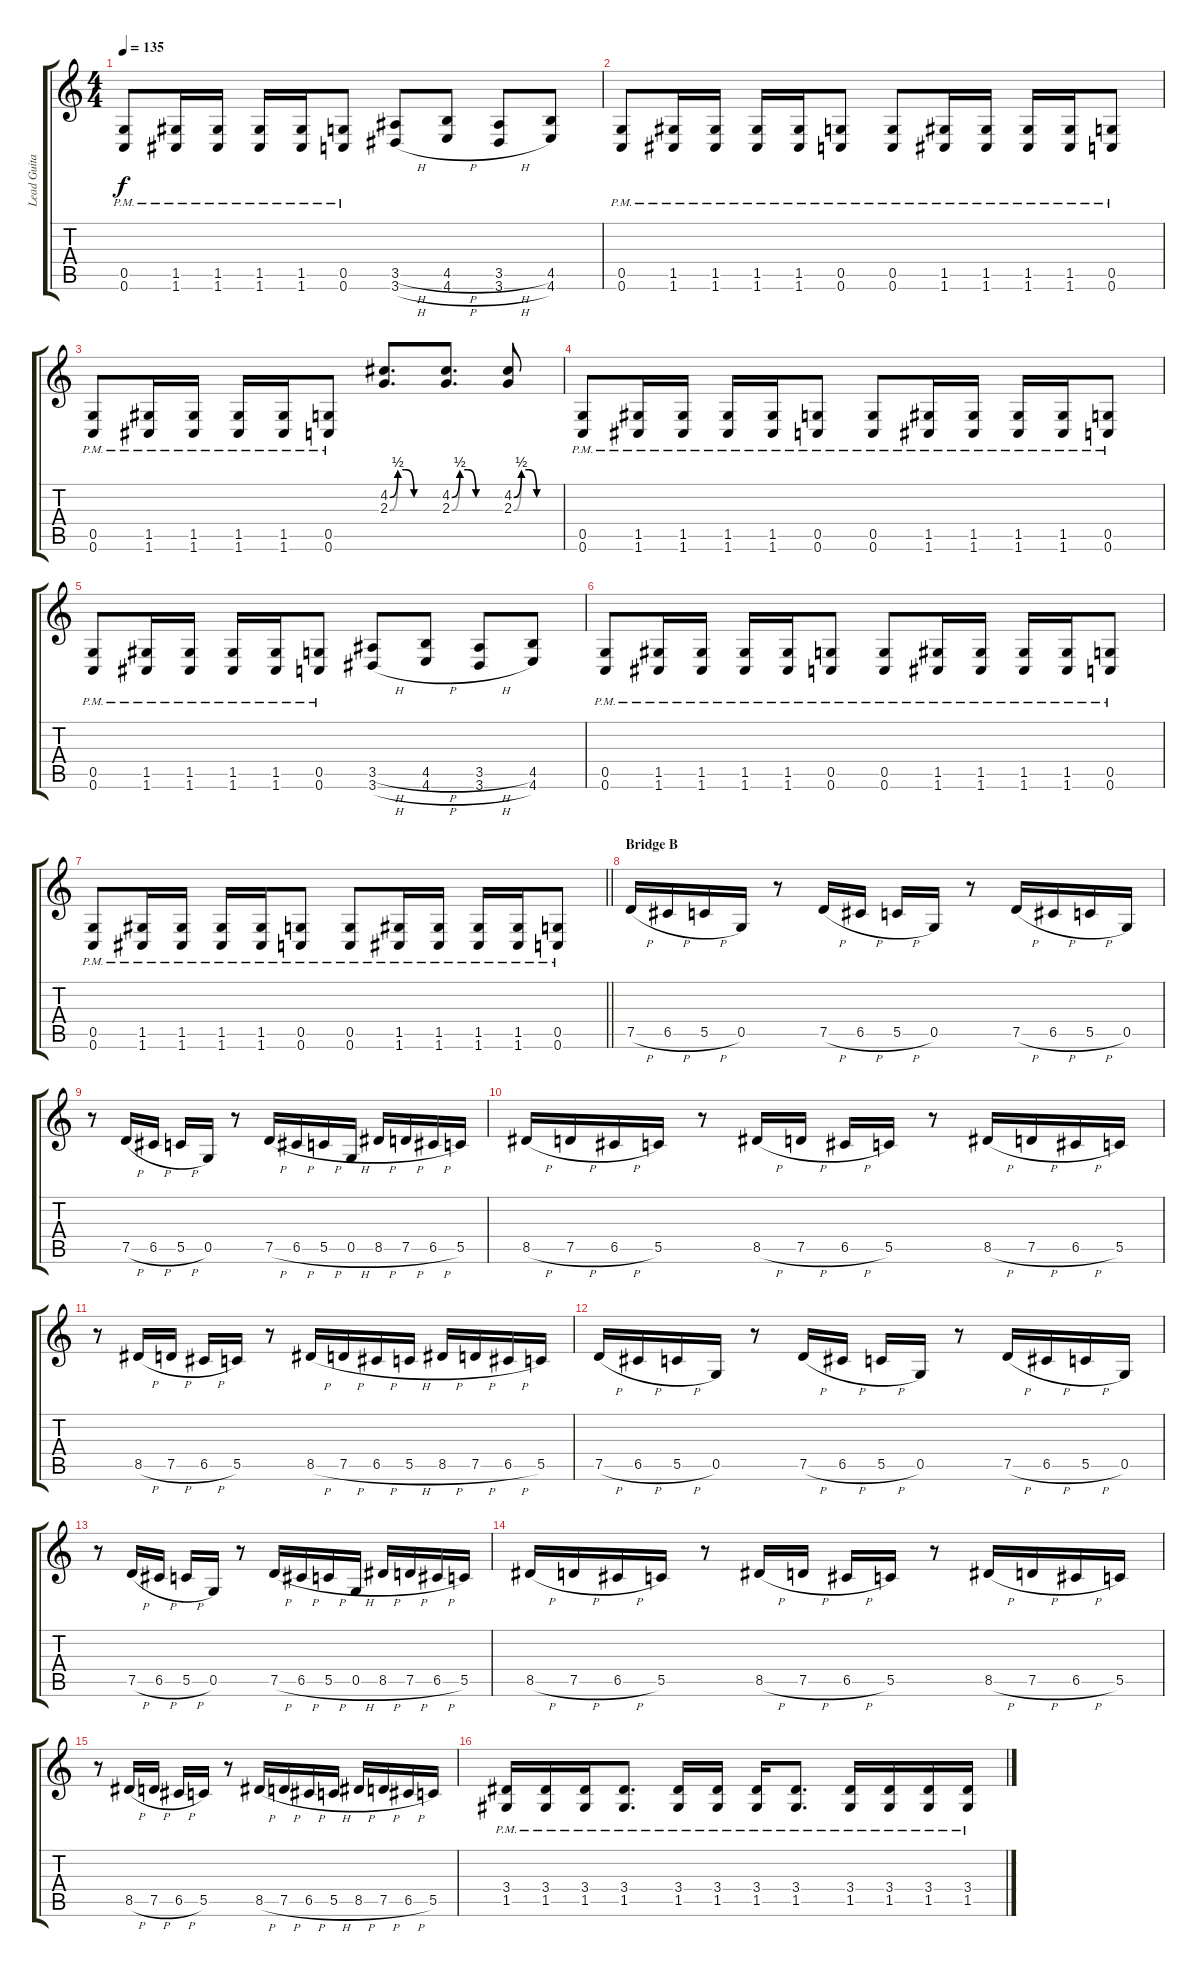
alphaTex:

\track ("Lead Guitar" "Lead Guita") {instrument distortionguitar}
\staff {score tabs}
\tuning (D4 A3 F3 C3 G2 C2) {hide}
\ts (4 4)
\tempo 135
\clef g2
\ks c
(0.5{pm} 0.6{pm}).8{dy f} (1.5{pm} 1.6{pm}).16 (1.5{pm} 1.6{pm}).16 (1.5{pm} 1.6{pm}).16 (1.5{pm} 1.6{pm}).16 (0.5{pm} 0.6{pm}).8 (3.5{h} 3.6{h}).8 (4.5{h} 4.6{h}).8 (3.5{h} 3.6{h}).8 (4.5 4.6).8 |
(0.5{pm} 0.6{pm}).8 (1.5{pm} 1.6{pm}).16 (1.5{pm} 1.6{pm}).16 (1.5{pm} 1.6{pm}).16 (1.5{pm} 1.6{pm}).16 (0.5{pm} 0.6{pm}).8 (0.5{pm} 0.6{pm}).8 (1.5{pm} 1.6{pm}).16 (1.5{pm} 1.6{pm}).16 (1.5{pm} 1.6{pm}).16 (1.5{pm} 1.6{pm}).16 (0.5{pm} 0.6{pm}).8 |
(0.5{pm} 0.6{pm}).8 (1.5{pm} 1.6{pm}).16 (1.5{pm} 1.6{pm}).16 (1.5{pm} 1.6{pm}).16 (1.5{pm} 1.6{pm}).16 (0.5{pm} 0.6{pm}).8 (4.2{be (custom 0 0 10 2 20 2 30 0 60 0)} 2.3{be (custom 0 0 10 2 20 2 30 0 60 0)}).8{d} (4.2{be (custom 0 0 10 2 20 2 30 0 60 0)} 2.3{be (custom 0 0 10 2 20 2 30 0 60 0)}).8{d} (4.2{be (custom 0 0 10 2 20 2 30 0 60 0)} 2.3{be (custom 0 0 10 2 20 2 30 0 60 0)}).8 |
(0.5{pm} 0.6{pm}).8 (1.5{pm} 1.6{pm}).16 (1.5{pm} 1.6{pm}).16 (1.5{pm} 1.6{pm}).16 (1.5{pm} 1.6{pm}).16 (0.5{pm} 0.6{pm}).8 (0.5{pm} 0.6{pm}).8 (1.5{pm} 1.6{pm}).16 (1.5{pm} 1.6{pm}).16 (1.5{pm} 1.6{pm}).16 (1.5{pm} 1.6{pm}).16 (0.5{pm} 0.6{pm}).8 |
(0.5{pm} 0.6{pm}).8 (1.5{pm} 1.6{pm}).16 (1.5{pm} 1.6{pm}).16 (1.5{pm} 1.6{pm}).16 (1.5{pm} 1.6{pm}).16 (0.5{pm} 0.6{pm}).8 (3.5{h} 3.6{h}).8 (4.5{h} 4.6{h}).8 (3.5{h} 3.6{h}).8 (4.5 4.6).8 |
(0.5{pm} 0.6{pm}).8 (1.5{pm} 1.6{pm}).16 (1.5{pm} 1.6{pm}).16 (1.5{pm} 1.6{pm}).16 (1.5{pm} 1.6{pm}).16 (0.5{pm} 0.6{pm}).8 (0.5{pm} 0.6{pm}).8 (1.5{pm} 1.6{pm}).16 (1.5{pm} 1.6{pm}).16 (1.5{pm} 1.6{pm}).16 (1.5{pm} 1.6{pm}).16 (0.5{pm} 0.6{pm}).8 |
\barLineRight lightlight
(0.5{pm} 0.6{pm}).8 (1.5{pm} 1.6{pm}).16 (1.5{pm} 1.6{pm}).16 (1.5{pm} 1.6{pm}).16 (1.5{pm} 1.6{pm}).16 (0.5{pm} 0.6{pm}).8 (0.5{pm} 0.6{pm}).8 (1.5{pm} 1.6{pm}).16 (1.5{pm} 1.6{pm}).16 (1.5{pm} 1.6{pm}).16 (1.5{pm} 1.6{pm}).16 (0.5{pm} 0.6{pm}).8 |
\section ("" "Bridge B")
7.5{h}.16{instrument distortionguitar} 6.5{h}.16 5.5{h}.16 0.5.16 r.8 7.5{h}.16 6.5{h}.16 5.5{h}.16 0.5.16 r.8 7.5{h}.16 6.5{h}.16 5.5{h}.16 0.5.16 |
r.8 7.5{h}.16 6.5{h}.16 5.5{h}.16 0.5.16 r.8 7.5{h}.16 6.5{h}.16 5.5{h}.16 0.5{h}.16 8.5{h}.16 7.5{h}.16 6.5{h}.16 5.5.16 |
8.5{h}.16 7.5{h}.16 6.5{h}.16 5.5.16 r.8 8.5{h}.16 7.5{h}.16 6.5{h}.16 5.5.16 r.8 8.5{h}.16 7.5{h}.16 6.5{h}.16 5.5.16 |
r.8 8.5{h}.16 7.5{h}.16 6.5{h}.16 5.5.16 r.8 8.5{h}.16 7.5{h}.16 6.5{h}.16 5.5{h}.16 8.5{h}.16 7.5{h}.16 6.5{h}.16 5.5.16 |
7.5{h}.16 6.5{h}.16 5.5{h}.16 0.5.16 r.8 7.5{h}.16 6.5{h}.16 5.5{h}.16 0.5.16 r.8 7.5{h}.16 6.5{h}.16 5.5{h}.16 0.5.16 |
r.8 7.5{h}.16 6.5{h}.16 5.5{h}.16 0.5.16 r.8 7.5{h}.16 6.5{h}.16 5.5{h}.16 0.5{h}.16 8.5{h}.16 7.5{h}.16 6.5{h}.16 5.5.16 |
8.5{h}.16 7.5{h}.16 6.5{h}.16 5.5.16 r.8 8.5{h}.16 7.5{h}.16 6.5{h}.16 5.5.16 r.8 8.5{h}.16 7.5{h}.16 6.5{h}.16 5.5.16 |
r.8 8.5{h}.16 7.5{h}.16 6.5{h}.16 5.5.16 r.8 8.5{h}.16 7.5{h}.16 6.5{h}.16 5.5{h}.16 8.5{h}.16 7.5{h}.16 6.5{h}.16 5.5.16 |
(3.4 1.5{pm}).16 (3.4 1.5{pm}).16 (3.4 1.5{pm}).16 (3.4 1.5{pm}).8{d} (3.4 1.5{pm}).16 (3.4 1.5{pm}).16 (3.4 1.5{pm}).16 (3.4 1.5{pm}).8{d} (3.4 1.5{pm}).16 (3.4 1.5{pm}).16 (3.4 1.5{pm}).16 (3.4 1.5{pm}).16
